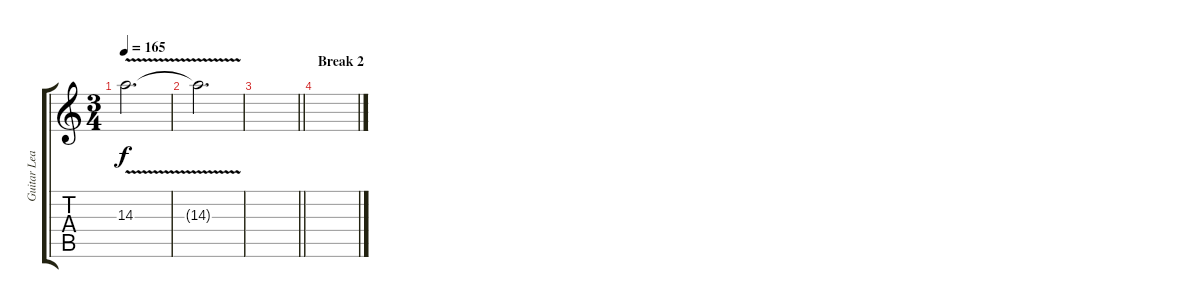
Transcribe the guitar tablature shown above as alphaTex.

\track ("Guitar Lead" "Guitar Lea") {instrument distortionguitar}
\staff {score tabs}
\tuning (E4 B3 G3 D3 A2 E2) {hide}
\ts (3 4)
\tempo 165
\clef g2
\ks c
14.3{v}.2{d dy f volume 0} |
14.3{t}.2{d} |
\barLineRight lightlight
|
\section ("" "Break 2")
